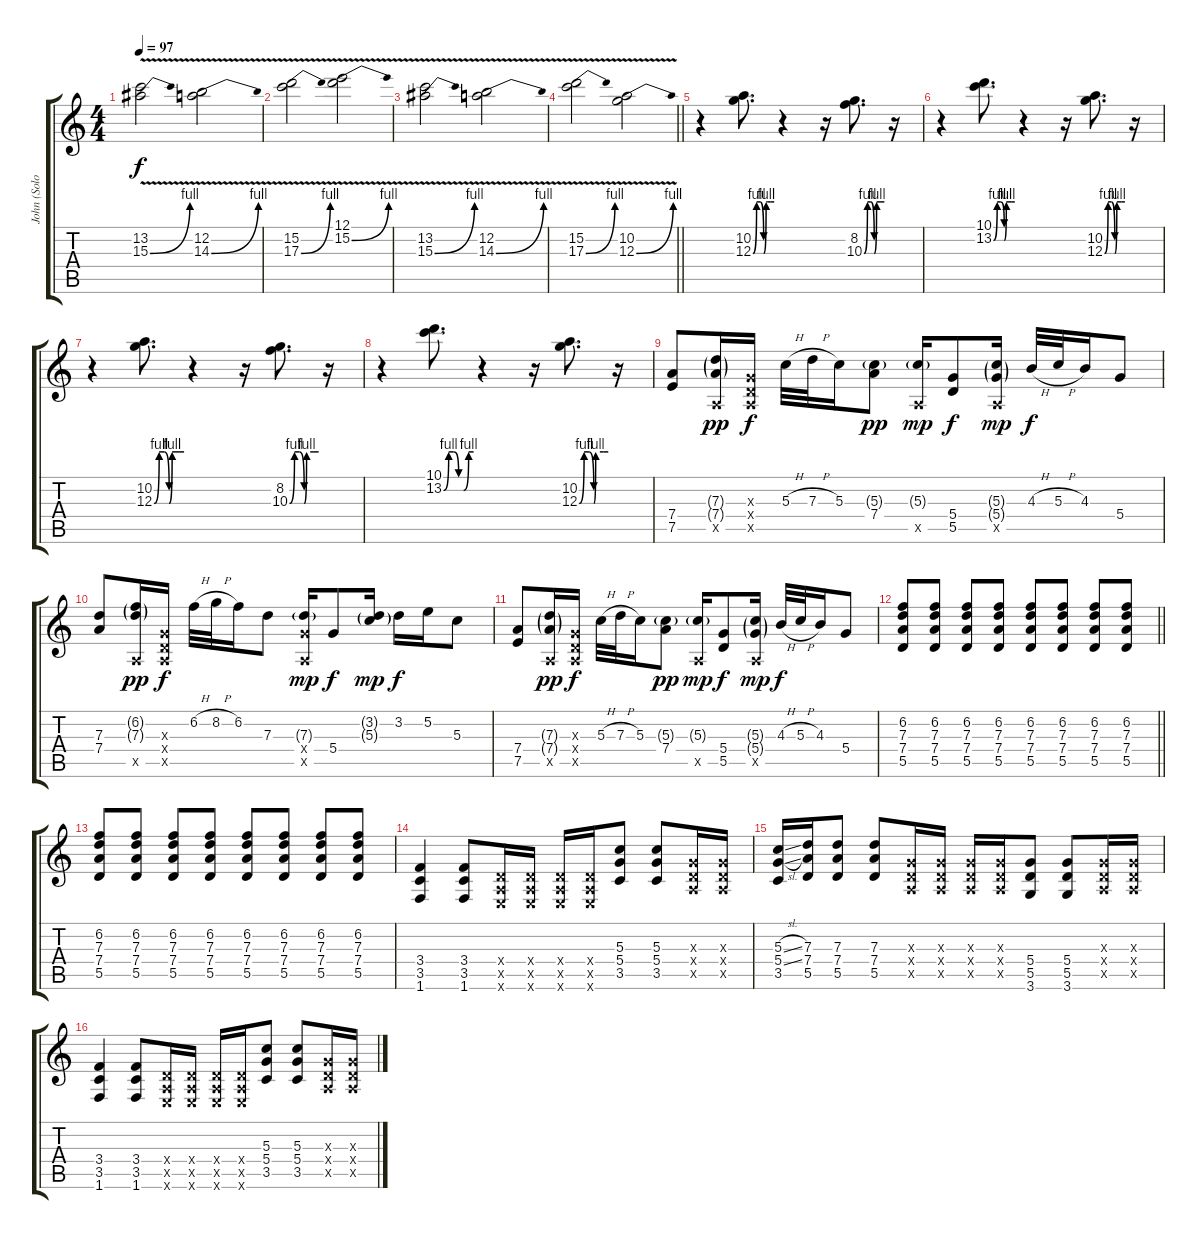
\track ("John (Solo)" "John (Solo") {instrument distortionguitar}
\staff {score tabs}
\tuning (E4 B3 G3 D3 A2 E2) {hide}
\ts (4 4)
\tempo 97
\clef g2
\ks c
(13.2 15.3{be (bend 0 0 60 4) v}).2{dy f volume 10} (12.2 14.3{be (bend 0 0 60 4) v}).2 |
(15.2 17.3{be (bend 0 0 60 4) v}).2 (12.1 15.2{be (bend 0 0 60 4) v}).2 |
(13.2 15.3{be (bend 0 0 60 4) v}).2 (12.2 14.3{be (bend 0 0 60 4) v}).2 |
\barLineRight lightlight
(15.2 17.3{be (bend 0 0 60 4) v}).2 (10.2 12.3{be (bend 0 0 60 4) v}).2 |
r.4 (10.2 12.3{be (custom 0 0 10 4 20 4 30 0 37 4 42 4 50 4 60 4)}).8{d instrument electricguitarclean} r.4 r.16 (8.2 10.3{be (custom 0 0 10 4 20 4 30 0 37 4 50 4 60 4)}).8{d} r.16 |
r.4 (10.1 13.2{be (custom 0 0 10 4 20 4 30 0 36 4 50 4 60 4)}).8{d} r.4 r.16 (10.2 12.3{be (custom 0 0 10 4 20 4 30 0 36 4 50 4 60 4)}).8{d} r.16 |
r.4 (10.2 12.3{be (custom 0 0 10 4 20 4 30 0 36 4 50 4 60 4)}).8{d} r.4 r.16 (8.2 10.3{be (custom 0 0 10 4 20 4 30 0 35 4 50 4 60 4)}).8{d} r.16 |
r.4 (10.1 13.2{be (custom 0 0 10 4 20 4 30 0 40 0 50 4 60 4)}).8{d} r.4 r.16 (10.2 12.3{be (custom 0 0 10 4 20 4 30 0 34 4 50 4 60 4)}).8{d} r.16 |
(7.4 7.5).8{instrument distortionguitar} (7.3{g} 7.4{g} 0.5{x}).16{dy pp} (0.3{x} 0.4{x} 0.5{x}).16{dy f} 5.3{h}.32 7.3{h}.32 5.3.16 (5.3{g} 7.4).8{dy pp} (5.3{g} 0.5{x}).16{dy mp} (5.4 5.5).8{dy f} (5.3{g} 5.4{g} 0.5{x}).16{dy mp} 4.3{h}.32{dy f} 5.3{h}.32 4.3.16 5.4.8 |
(7.3 7.4).8 (6.2{g} 7.3{g} 0.5{x}).16{dy pp} (0.3{x} 0.4{x} 0.5{x}).16{dy f} 6.2{h}.32 8.2{h}.32 6.2.16 7.3.8 (7.3{g} 5.4{x} 0.5{x}).16{dy mp} 5.4.8{dy f} (3.2{g} 5.3{g}).16{dy mp} 3.2.16{dy f} 5.2.16 5.3.8 |
(7.4 7.5).8 (7.3{g} 7.4{g} 0.5{x}).16{dy pp} (0.3{x} 0.4{x} 0.5{x}).16{dy f} 5.3{h}.32 7.3{h}.32 5.3.16 (5.3{g} 7.4).8{dy pp} (5.3{g} 0.5{x}).16{dy mp} (5.4 5.5).8{dy f} (5.3{g} 5.4{g} 0.5{x}).16{dy mp} 4.3{h}.32{dy f} 5.3{h}.32 4.3.16 5.4.8 |
\barLineRight lightlight
(6.2 7.3 7.4 5.5).8 (6.2 7.3 7.4 5.5).8 (6.2 7.3 7.4 5.5).8 (6.2 7.3 7.4 5.5).8 (6.2 7.3 7.4 5.5).8 (6.2 7.3 7.4 5.5).8 (6.2 7.3 7.4 5.5).8 (6.2 7.3 7.4 5.5).8 |
(6.2 7.3 7.4 5.5).8 (6.2 7.3 7.4 5.5).8 (6.2 7.3 7.4 5.5).8 (6.2 7.3 7.4 5.5).8 (6.2 7.3 7.4 5.5).8 (6.2 7.3 7.4 5.5).8 (6.2 7.3 7.4 5.5).8 (6.2 7.3 7.4 5.5).8 |
(3.4 3.5 1.6).4 (3.4 3.5 1.6).8 (0.4{x} 0.5{x} 0.6{x}).16 (0.4{x} 0.5{x} 0.6{x}).16 (0.4{x} 0.5{x} 0.6{x}).16 (0.4{x} 0.5{x} 0.6{x}).16 (5.3 5.4 3.5).8 (5.3 5.4 3.5).8 (0.3{x} 0.4{x} 0.5{x}).16 (0.3{x} 0.4{x} 0.5{x}).16 |
(5.3{sl} 5.4{sl} 3.5).16 (7.3 7.4 5.5).16 (7.3 7.4 5.5).8 (7.3 7.4 5.5).8 (0.3{x} 0.4{x} 0.5{x}).16 (0.3{x} 0.4{x} 0.5{x}).16 (0.3{x} 0.4{x} 0.5{x}).16 (0.3{x} 0.4{x} 0.5{x}).16 (5.4 5.5 3.6).8 (5.4 5.5 3.6).8 (0.3{x} 0.4{x} 0.5{x}).16 (0.3{x} 0.4{x} 0.5{x}).16 |
(3.4 3.5 1.6).4 (3.4 3.5 1.6).8 (0.4{x} 0.5{x} 0.6{x}).16 (0.4{x} 0.5{x} 0.6{x}).16 (0.4{x} 0.5{x} 0.6{x}).16 (0.4{x} 0.5{x} 0.6{x}).16 (5.3 5.4 3.5).8 (5.3 5.4 3.5).8 (0.3{x} 0.4{x} 0.5{x}).16 (0.3{x} 0.4{x} 0.5{x}).16
